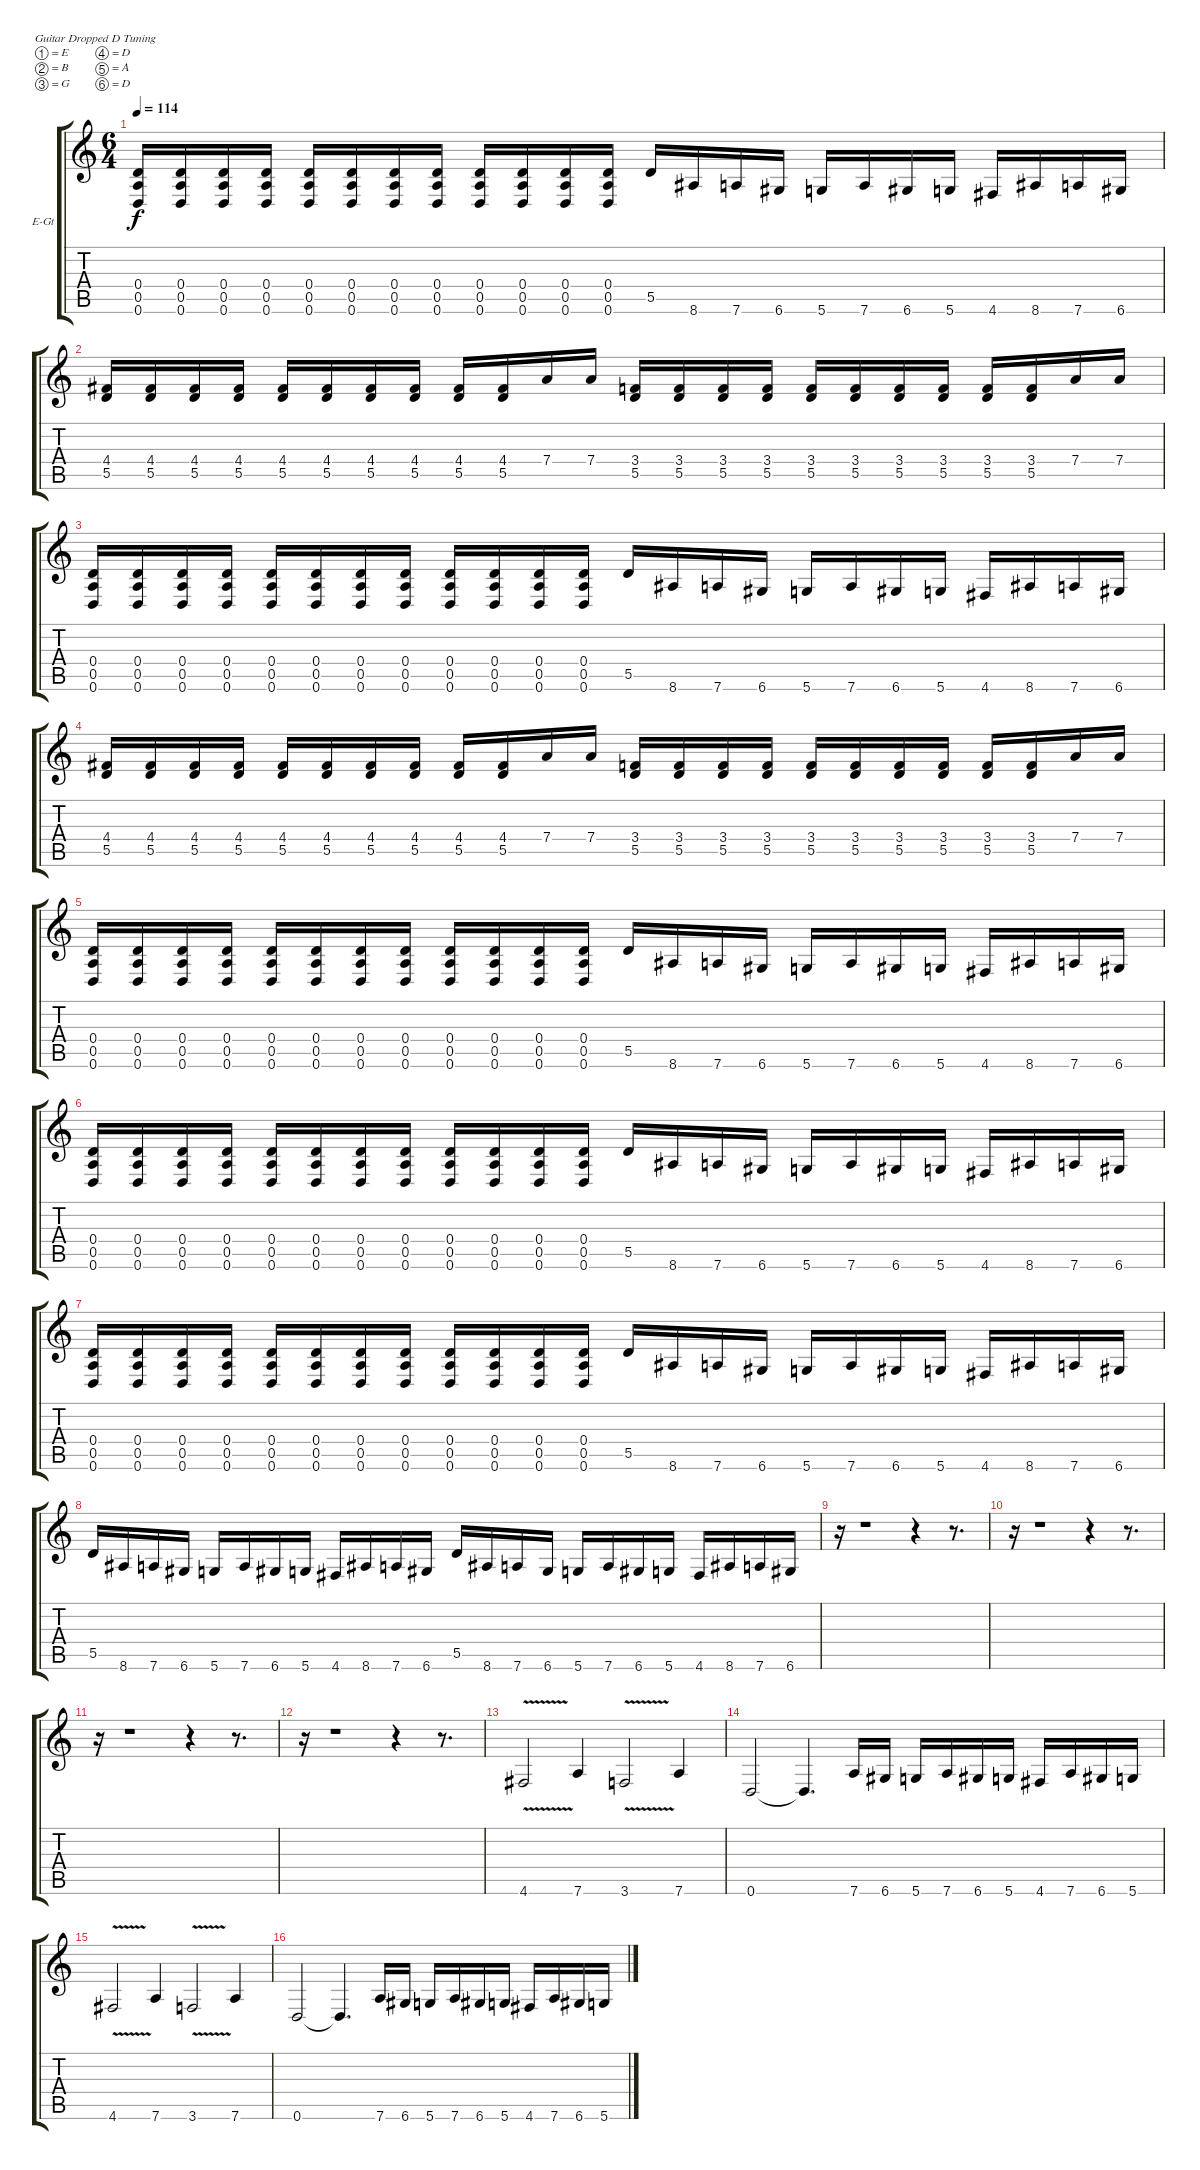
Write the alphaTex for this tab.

\bracketExtendMode groupsimilarinstruments
\firstSystemTrackNameOrientation horizontal
\otherSystemsTrackNameOrientation horizontal
\track ("Guitar" "E-Gt") {instrument overdrivenguitar}
\staff {score tabs}
\tuning (E4 B3 G3 D3 A2 D2)
\ts (6 4)
\tempo 114
\clef g2
\ks c
(0.4 0.5 0.6).16{dy f} (0.4 0.5 0.6).16 (0.4 0.5 0.6).16 (0.4 0.5 0.6).16 (0.4 0.5 0.6).16 (0.4 0.5 0.6).16 (0.4 0.5 0.6).16 (0.4 0.5 0.6).16 (0.4 0.5 0.6).16 (0.4 0.5 0.6).16 (0.4 0.5 0.6).16 (0.4 0.5 0.6).16 5.5.16 8.6.16 7.6.16 6.6.16 5.6.16 7.6.16 6.6.16 5.6.16 4.6.16 8.6.16 7.6.16 6.6.16 |
(4.4 5.5).16 (4.4 5.5).16 (4.4 5.5).16 (4.4 5.5).16 (4.4 5.5).16 (4.4 5.5).16 (4.4 5.5).16 (4.4 5.5).16 (4.4 5.5).16 (4.4 5.5).16 7.4.16 7.4.16 (3.4 5.5).16 (3.4 5.5).16 (3.4 5.5).16 (3.4 5.5).16 (3.4 5.5).16 (3.4 5.5).16 (3.4 5.5).16 (3.4 5.5).16 (3.4 5.5).16 (3.4 5.5).16 7.4.16 7.4.16 |
(0.4 0.5 0.6).16 (0.4 0.5 0.6).16 (0.4 0.5 0.6).16 (0.4 0.5 0.6).16 (0.4 0.5 0.6).16 (0.4 0.5 0.6).16 (0.4 0.5 0.6).16 (0.4 0.5 0.6).16 (0.4 0.5 0.6).16 (0.4 0.5 0.6).16 (0.4 0.5 0.6).16 (0.4 0.5 0.6).16 5.5.16 8.6.16 7.6.16 6.6.16 5.6.16 7.6.16 6.6.16 5.6.16 4.6.16 8.6.16 7.6.16 6.6.16 |
(4.4 5.5).16 (4.4 5.5).16 (4.4 5.5).16 (4.4 5.5).16 (4.4 5.5).16 (4.4 5.5).16 (4.4 5.5).16 (4.4 5.5).16 (4.4 5.5).16 (4.4 5.5).16 7.4.16 7.4.16 (3.4 5.5).16 (3.4 5.5).16 (3.4 5.5).16 (3.4 5.5).16 (3.4 5.5).16 (3.4 5.5).16 (3.4 5.5).16 (3.4 5.5).16 (3.4 5.5).16 (3.4 5.5).16 7.4.16 7.4.16 |
(0.4 0.5 0.6).16 (0.4 0.5 0.6).16 (0.4 0.5 0.6).16 (0.4 0.5 0.6).16 (0.4 0.5 0.6).16 (0.4 0.5 0.6).16 (0.4 0.5 0.6).16 (0.4 0.5 0.6).16 (0.4 0.5 0.6).16 (0.4 0.5 0.6).16 (0.4 0.5 0.6).16 (0.4 0.5 0.6).16 5.5.16 8.6.16 7.6.16 6.6.16 5.6.16 7.6.16 6.6.16 5.6.16 4.6.16 8.6.16 7.6.16 6.6.16 |
(0.4 0.5 0.6).16 (0.4 0.5 0.6).16 (0.4 0.5 0.6).16 (0.4 0.5 0.6).16 (0.4 0.5 0.6).16 (0.4 0.5 0.6).16 (0.4 0.5 0.6).16 (0.4 0.5 0.6).16 (0.4 0.5 0.6).16 (0.4 0.5 0.6).16 (0.4 0.5 0.6).16 (0.4 0.5 0.6).16 5.5.16 8.6.16 7.6.16 6.6.16 5.6.16 7.6.16 6.6.16 5.6.16 4.6.16 8.6.16 7.6.16 6.6.16 |
(0.4 0.5 0.6).16 (0.4 0.5 0.6).16 (0.4 0.5 0.6).16 (0.4 0.5 0.6).16 (0.4 0.5 0.6).16 (0.4 0.5 0.6).16 (0.4 0.5 0.6).16 (0.4 0.5 0.6).16 (0.4 0.5 0.6).16 (0.4 0.5 0.6).16 (0.4 0.5 0.6).16 (0.4 0.5 0.6).16 5.5.16 8.6.16 7.6.16 6.6.16 5.6.16 7.6.16 6.6.16 5.6.16 4.6.16 8.6.16 7.6.16 6.6.16 |
5.5.16 8.6.16 7.6.16 6.6.16 5.6.16 7.6.16 6.6.16 5.6.16 4.6.16 8.6.16 7.6.16 6.6.16 5.5.16 8.6.16 7.6.16 6.6.16 5.6.16 7.6.16 6.6.16 5.6.16 4.6.16 8.6.16 7.6.16 6.6.16 |
r.16 r.1 r.4 r.8{d} |
r.16 r.1 r.4 r.8{d} |
r.16 r.1 r.4 r.8{d} |
r.16 r.1 r.4 r.8{d} |
4.6{v}.2 7.6.4 3.6{v}.2 7.6.4 |
0.6.2 0.6{t}.4{d} 7.6.16 6.6.16 5.6.16 7.6.16 6.6.16 5.6.16 4.6.16 7.6.16 6.6.16 5.6.16 |
4.6{v}.2 7.6.4 3.6{v}.2 7.6.4 |
0.6.2 0.6{t}.4{d} 7.6.16 6.6.16 5.6.16 7.6.16 6.6.16 5.6.16 4.6.16 7.6.16 6.6.16 5.6.16
